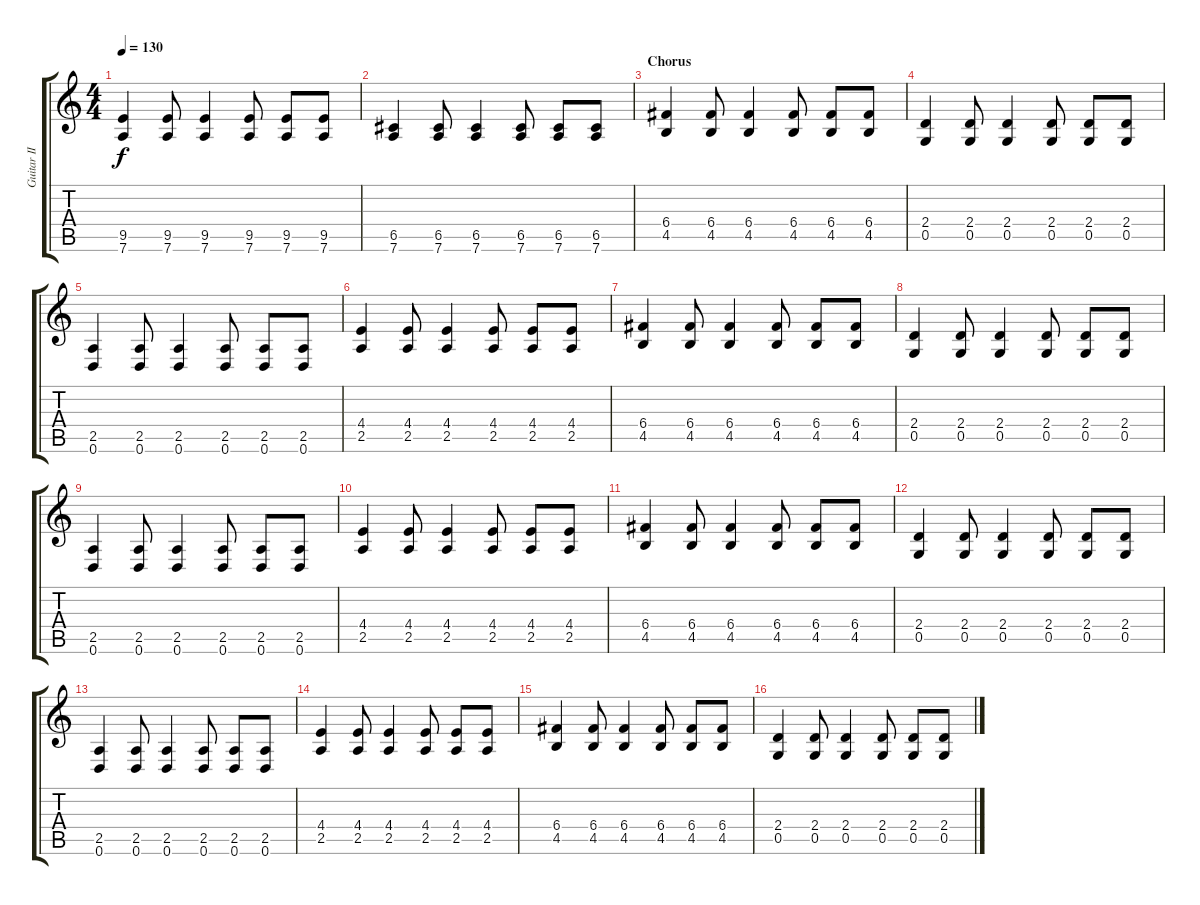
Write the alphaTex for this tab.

\track ("Guitar II" "Guitar II") {instrument distortionguitar}
\staff {score tabs}
\tuning (D4 A3 F3 C3 G2 D2) {hide}
\ts (4 4)
\tempo 130
\clef g2
\ks c
(9.5 7.6).4{dy f} (9.5 7.6).8 (9.5 7.6).4 (9.5 7.6).8 (9.5 7.6).8 (9.5 7.6).8 |
(6.5 7.6).4 (6.5 7.6).8 (6.5 7.6).4 (6.5 7.6).8 (6.5 7.6).8 (6.5 7.6).8 |
\section ("" "Chorus")
(6.4 4.5).4 (6.4 4.5).8 (6.4 4.5).4 (6.4 4.5).8 (6.4 4.5).8 (6.4 4.5).8 |
(2.4 0.5).4 (2.4 0.5).8 (2.4 0.5).4 (2.4 0.5).8 (2.4 0.5).8 (2.4 0.5).8 |
(2.5 0.6).4 (2.5 0.6).8 (2.5 0.6).4 (2.5 0.6).8 (2.5 0.6).8 (2.5 0.6).8 |
(4.4 2.5).4 (4.4 2.5).8 (4.4 2.5).4 (4.4 2.5).8 (4.4 2.5).8 (4.4 2.5).8 |
(6.4 4.5).4 (6.4 4.5).8 (6.4 4.5).4 (6.4 4.5).8 (6.4 4.5).8 (6.4 4.5).8 |
(2.4 0.5).4 (2.4 0.5).8 (2.4 0.5).4 (2.4 0.5).8 (2.4 0.5).8 (2.4 0.5).8 |
(2.5 0.6).4 (2.5 0.6).8 (2.5 0.6).4 (2.5 0.6).8 (2.5 0.6).8 (2.5 0.6).8 |
(4.4 2.5).4 (4.4 2.5).8 (4.4 2.5).4 (4.4 2.5).8 (4.4 2.5).8 (4.4 2.5).8 |
(6.4 4.5).4 (6.4 4.5).8 (6.4 4.5).4 (6.4 4.5).8 (6.4 4.5).8 (6.4 4.5).8 |
(2.4 0.5).4 (2.4 0.5).8 (2.4 0.5).4 (2.4 0.5).8 (2.4 0.5).8 (2.4 0.5).8 |
(2.5 0.6).4 (2.5 0.6).8 (2.5 0.6).4 (2.5 0.6).8 (2.5 0.6).8 (2.5 0.6).8 |
(4.4 2.5).4 (4.4 2.5).8 (4.4 2.5).4 (4.4 2.5).8 (4.4 2.5).8 (4.4 2.5).8 |
(6.4 4.5).4 (6.4 4.5).8 (6.4 4.5).4 (6.4 4.5).8 (6.4 4.5).8 (6.4 4.5).8 |
(2.4 0.5).4 (2.4 0.5).8 (2.4 0.5).4 (2.4 0.5).8 (2.4 0.5).8 (2.4 0.5).8
